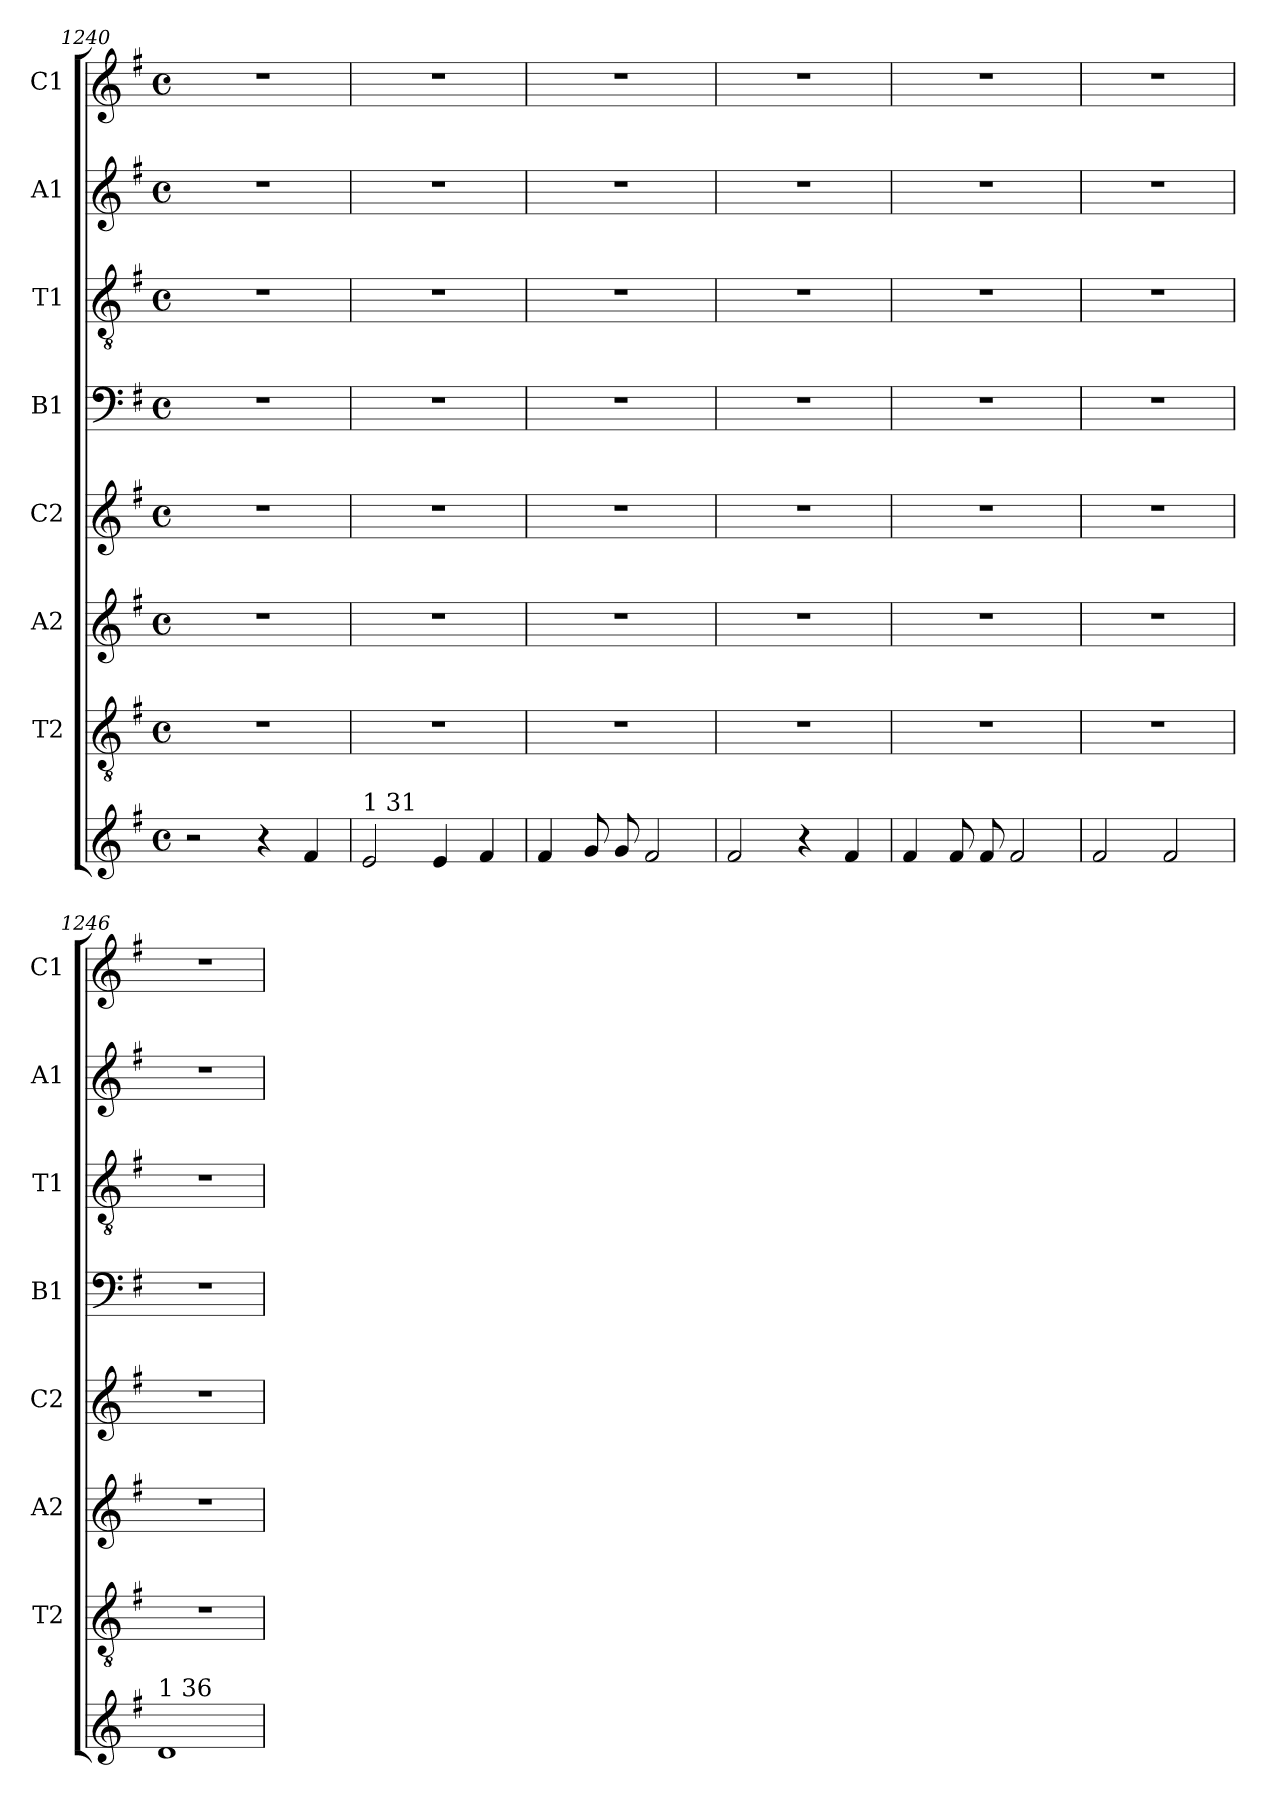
**kern	**kern	**kern	**kern	**kern	**kern	**kern	**kern
*part8	*part7	*part6	*part5	*part4	*part3	*part2	*part1
*staff8	*staff7	*staff6	*staff5	*staff4	*staff3	*staff2	*staff1
*	*I"T2	*I"A2	*I"C2	*I"B1	*I"T1	*I"A1	*I"C1
*	*I'T2	*I'A2	*I'C2	*I'B1	*I'T1	*I'A1	*I'C1
*clefG2	*clefGv2	*clefG2	*clefG2	*clefF4	*clefGv2	*clefG2	*clefG2
*k[f#]	*k[f#]	*k[f#]	*k[f#]	*k[f#]	*k[f#]	*k[f#]	*k[f#]
*G:	*G:	*G:	*G:	*G:	*G:	*G:	*G:
*M4/4	*M4/4	*M4/4	*M4/4	*M4/4	*M4/4	*M4/4	*M4/4
*met(c)	*met(c)	*met(c)	*met(c)	*met(c)	*met(c)	*met(c)	*met(c)
=1240	=1240	=1240	=1240	=1240	=1240	=1240	=1240
2r	1r	1r	1r	1r	1r	1r	1r
4r	.	.	.	.	.	.	.
4f#/	.	.	.	.	.	.	.
!!LO:LB:g=z
=1241	=1241	=1241	=1241	=1241	=1241	=1241	=1241
!LO:TX:a:t=1 31	!	!	!	!	!	!	!
2e/	1r	1r	1r	1r	1r	1r	1r
4e/	.	.	.	.	.	.	.
4f#/	.	.	.	.	.	.	.
=1242	=1242	=1242	=1242	=1242	=1242	=1242	=1242
4f#/	1r	1r	1r	1r	1r	1r	1r
8g/	.	.	.	.	.	.	.
8g/	.	.	.	.	.	.	.
2f#/	.	.	.	.	.	.	.
=1243	=1243	=1243	=1243	=1243	=1243	=1243	=1243
2f#/	1r	1r	1r	1r	1r	1r	1r
4r	.	.	.	.	.	.	.
4f#/	.	.	.	.	.	.	.
=1244	=1244	=1244	=1244	=1244	=1244	=1244	=1244
4f#/	1r	1r	1r	1r	1r	1r	1r
8f#/	.	.	.	.	.	.	.
8f#/	.	.	.	.	.	.	.
2f#/	.	.	.	.	.	.	.
=1245	=1245	=1245	=1245	=1245	=1245	=1245	=1245
2f#/	1r	1r	1r	1r	1r	1r	1r
2f#/	.	.	.	.	.	.	.
!!LO:LB:g=z
=1246	=1246	=1246	=1246	=1246	=1246	=1246	=1246
!LO:TX:a:t=1 36	!	!	!	!	!	!	!
1d	1r	1r	1r	1r	1r	1r	1r
=	=	=	=	=	=	=	=
*-	*-	*-	*-	*-	*-	*-	*-
